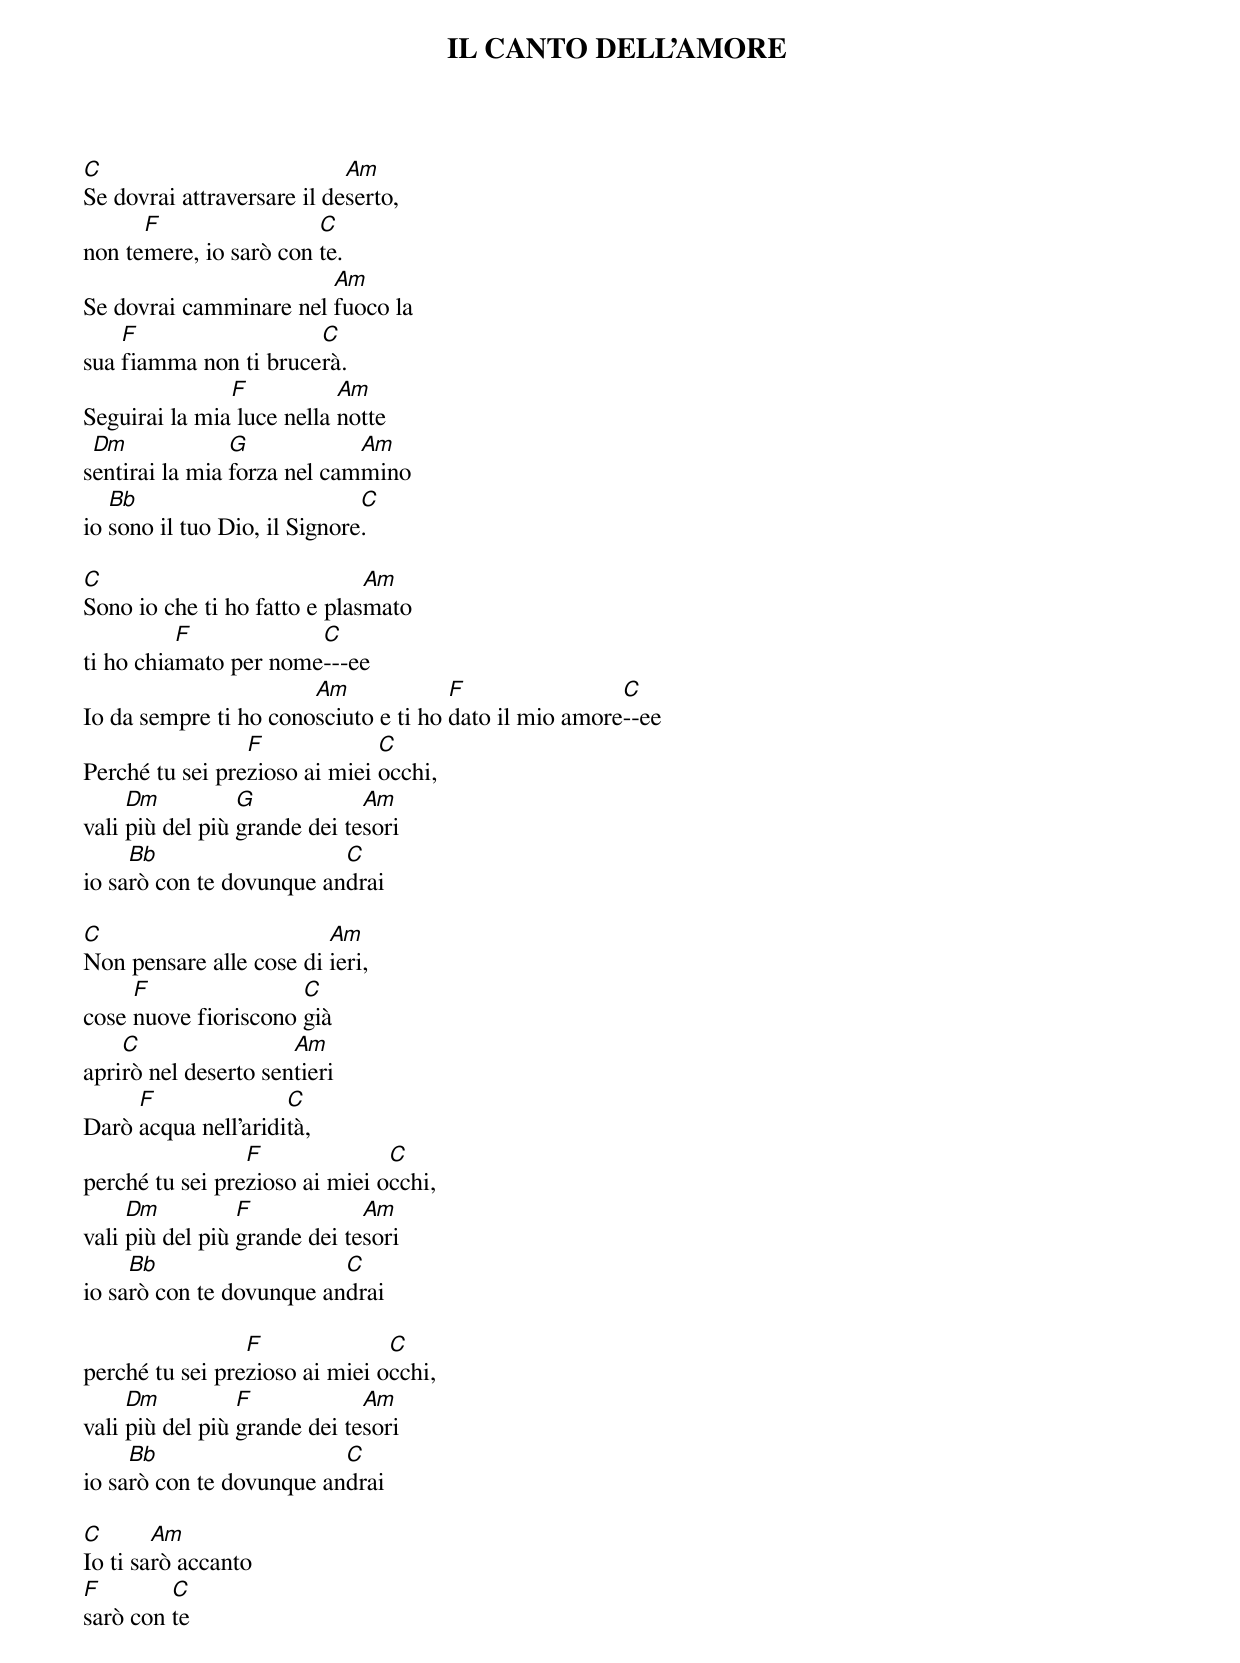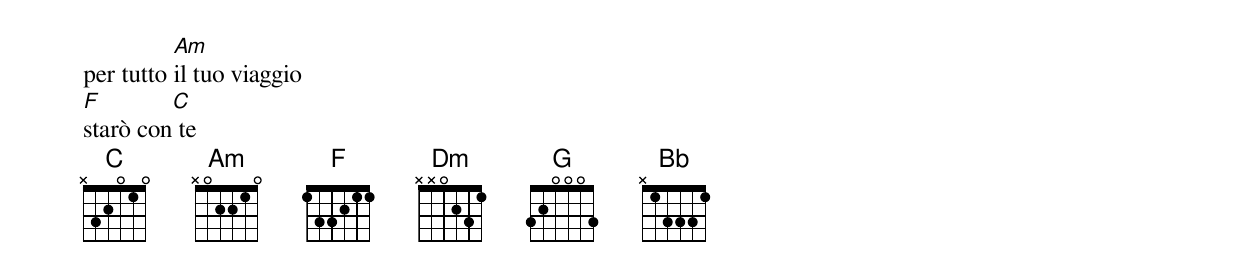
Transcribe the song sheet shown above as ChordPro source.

{title:IL CANTO DELL'AMORE}
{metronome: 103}
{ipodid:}

[C]Se dovrai attraversare il de[Am]serto,
non te[F]mere, io sarò con [C]te.
Se dovrai camminare nel [Am]fuoco la
sua [F]fiamma non ti bruce[C]rà.
Seguirai la mia[F] luce nella [Am]notte
s[Dm]entirai la mia [G]forza nel cam[Am]mino
io [Bb]sono il tuo Dio, il Signore[C].

[C]Sono io che ti ho fatto e plas[Am]mato
ti ho chia[F]mato per nome[C]---ee
Io da sempre ti ho cono[Am]sciuto e ti ho [F]dato il mio amore[C]--ee
Perché tu sei pre[F]zioso ai miei [C]occhi,
vali [Dm]più del più [G]grande dei te[Am]sori
io sa[Bb]rò con te dovunque an[C]drai

[C]Non pensare alle cose di [Am]ieri,
cose [F]nuove fioriscono [C]già
apri[C]rò nel deserto sen[Am]tieri
Darò [F]acqua nell’aridi[C]tà,
perché tu sei pre[F]zioso ai miei o[C]cchi,
vali [Dm]più del più [F]grande dei te[Am]sori
io sa[Bb]rò con te dovunque an[C]drai

perché tu sei pre[F]zioso ai miei o[C]cchi,
vali [Dm]più del più [F]grande dei te[Am]sori
io sa[Bb]rò con te dovunque an[C]drai

[C]Io ti sa[Am]rò accanto
[F]sarò con [C]te
per tutto [Am]il tuo viaggio
[F]starò con[C] te
